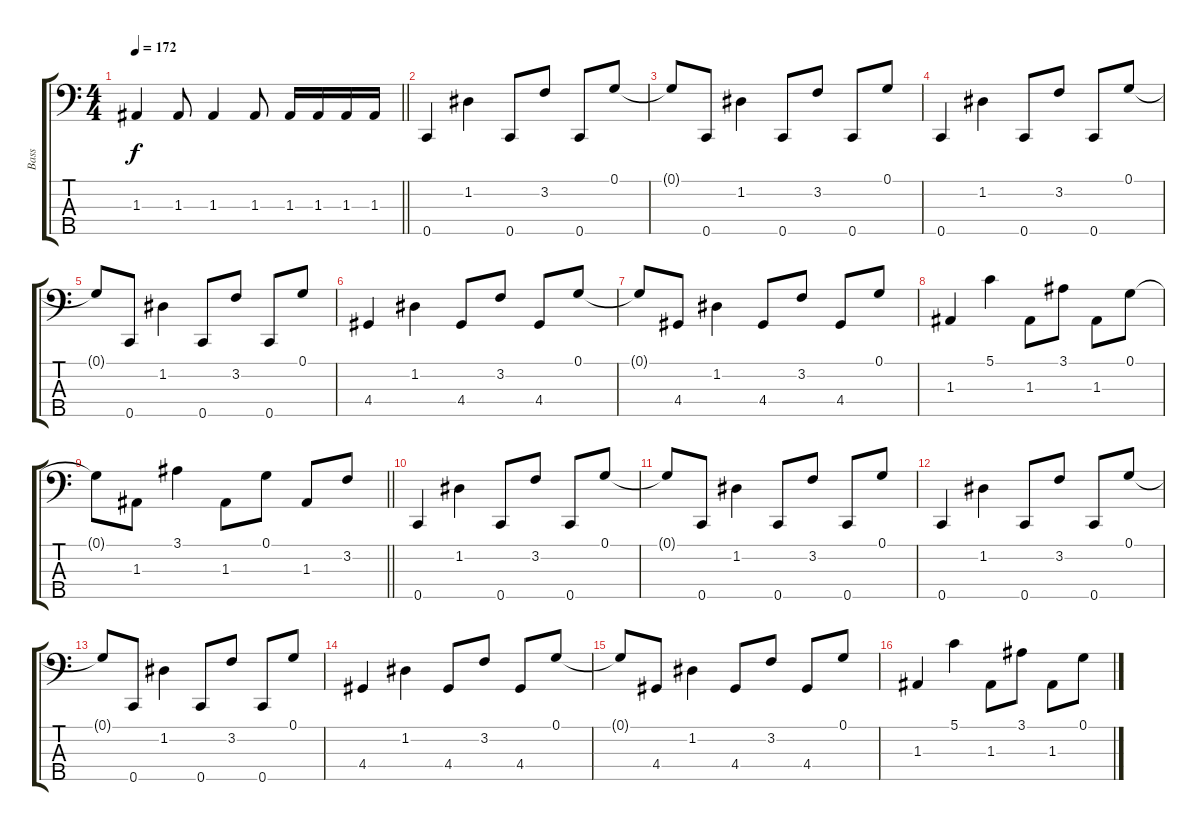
\track ("Bass" "Bass") {instrument electricbasspick}
\staff {score tabs}
\tuning (G2 D2 A1 E1 C1) {hide}
\ts (4 4)
\tempo 172
\clef f4
\barLineRight lightlight
\ks c
1.3.4{dy f} 1.3.8 1.3.4 1.3.8 1.3.16 1.3.16 1.3.16 1.3.16 |
\section ("" " ")
0.5.4 1.2.4 0.5.8 3.2.8 0.5.8 0.1.8 |
0.1{t}.8 0.5.8 1.2.4 0.5.8 3.2.8 0.5.8 0.1.8 |
0.5.4 1.2.4 0.5.8 3.2.8 0.5.8 0.1.8 |
0.1{t}.8 0.5.8 1.2.4 0.5.8 3.2.8 0.5.8 0.1.8 |
4.4.4 1.2.4 4.4.8 3.2.8 4.4.8 0.1.8 |
0.1{t}.8 4.4.8 1.2.4 4.4.8 3.2.8 4.4.8 0.1.8 |
1.3.4 5.1.4 1.3.8 3.1.8 1.3.8 0.1.8 |
\barLineRight lightlight
0.1{t}.8 1.3.8 3.1.4 1.3.8 0.1.8 1.3.8 3.2.8 |
0.5.4 1.2.4 0.5.8 3.2.8 0.5.8 0.1.8 |
0.1{t}.8 0.5.8 1.2.4 0.5.8 3.2.8 0.5.8 0.1.8 |
0.5.4 1.2.4 0.5.8 3.2.8 0.5.8 0.1.8 |
0.1{t}.8 0.5.8 1.2.4 0.5.8 3.2.8 0.5.8 0.1.8 |
4.4.4 1.2.4 4.4.8 3.2.8 4.4.8 0.1.8 |
0.1{t}.8 4.4.8 1.2.4 4.4.8 3.2.8 4.4.8 0.1.8 |
1.3.4 5.1.4 1.3.8 3.1.8 1.3.8 0.1.8
